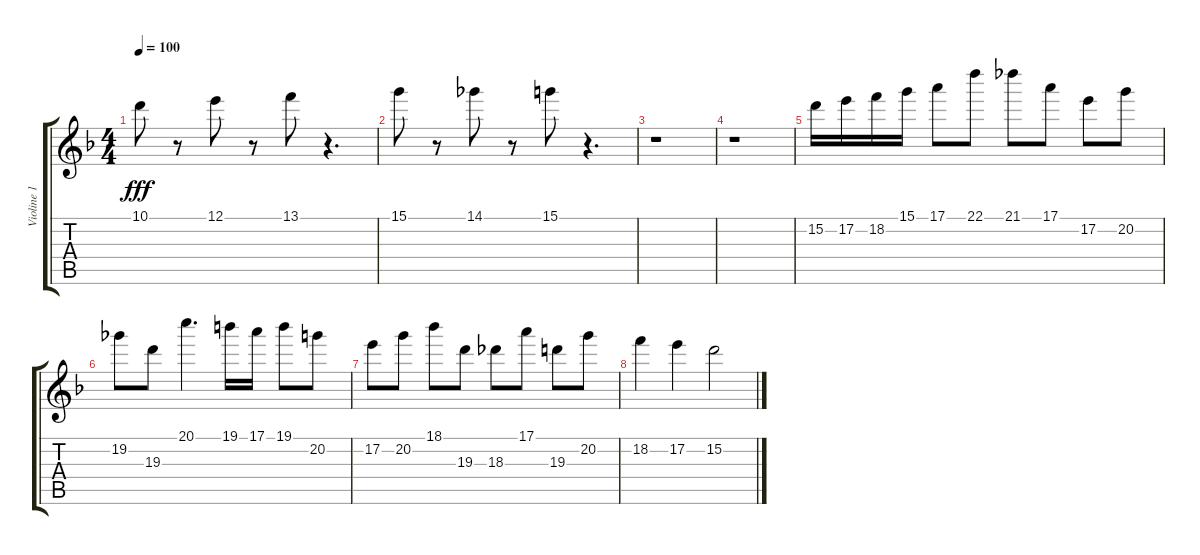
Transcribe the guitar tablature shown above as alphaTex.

\track ("Violine 1" "Violine 1") {instrument overdrivenguitar}
\staff {score tabs}
\tuning (E4 B3 G3 D3 A2 E2) {hide}
\ts (4 4)
\tempo 100
\clef g2
\ks dminor
10.1.8{dy fff} r.8 12.1.8 r.8 13.1.8 r.4{d} |
15.1.8 r.8 14.1.8 r.8 15.1.8 r.4{d} |
r.1 |
r.1 |
15.2.16 17.2.16 18.2.16 15.1.16 17.1.8 22.1.8 21.1.8 17.1.8 17.2.8 20.2.8 |
19.2.8 19.3.8 20.1.4{d} 19.1.16 17.1.16 19.1.8 20.2.8 |
17.2.8 20.2.8 18.1.8 19.3.8 18.3.8 17.1.8 19.3.8 20.2.8 |
18.2.4 17.2.4 15.2.2
